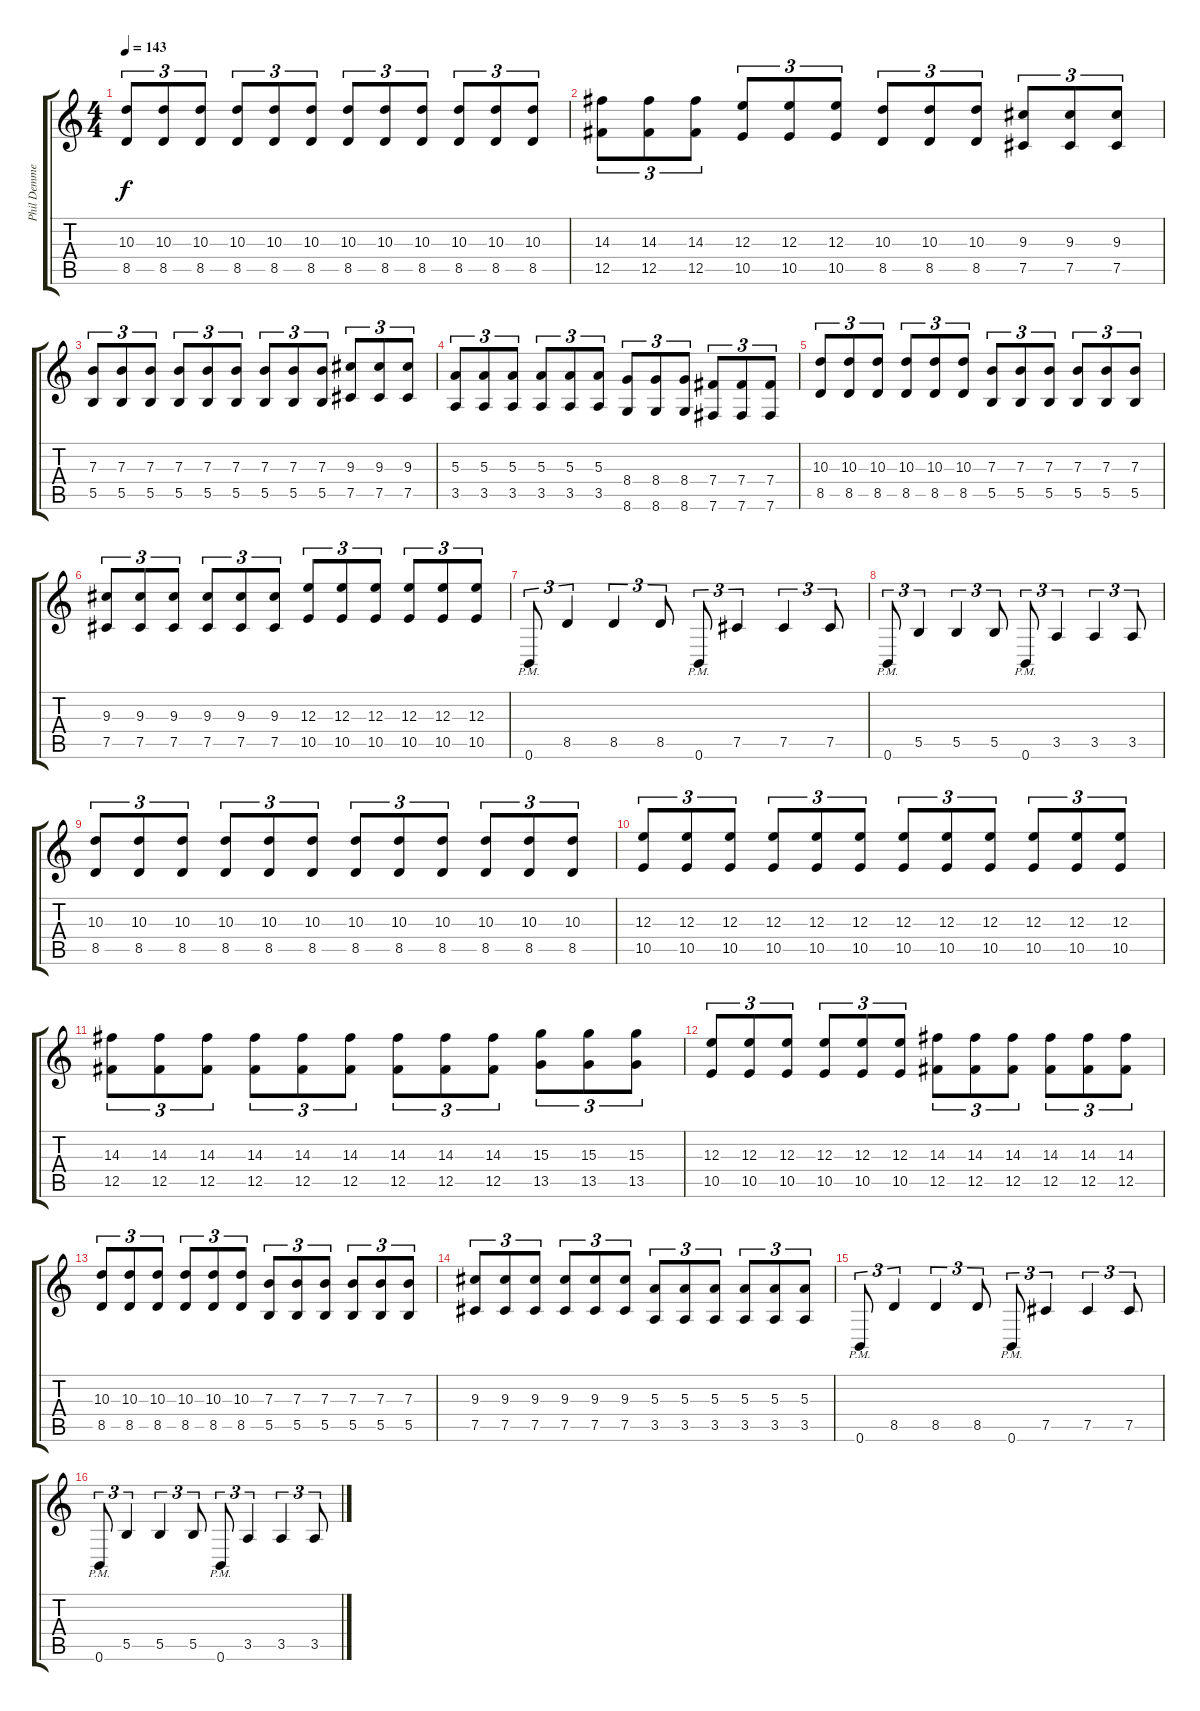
\track ("Phil Demmel" "Phil Demme") {instrument distortionguitar}
\staff {score tabs}
\tuning (Db4 Ab3 E3 B2 Gb2 B1) {hide}
\ts (4 4)
\tempo 143
\clef g2
\ks c
(10.3 8.5).8{tu (3 2) dy f} (10.3 8.5).8{tu (3 2)} (10.3 8.5).8{tu (3 2)} (10.3 8.5).8{tu (3 2)} (10.3 8.5).8{tu (3 2)} (10.3 8.5).8{tu (3 2)} (10.3 8.5).8{tu (3 2)} (10.3 8.5).8{tu (3 2)} (10.3 8.5).8{tu (3 2)} (10.3 8.5).8{tu (3 2)} (10.3 8.5).8{tu (3 2)} (10.3 8.5).8{tu (3 2)} |
(14.3 12.5).8{tu (3 2)} (14.3 12.5).8{tu (3 2)} (14.3 12.5).8{tu (3 2)} (12.3 10.5).8{tu (3 2)} (12.3 10.5).8{tu (3 2)} (12.3 10.5).8{tu (3 2)} (10.3 8.5).8{tu (3 2)} (10.3 8.5).8{tu (3 2)} (10.3 8.5).8{tu (3 2)} (9.3 7.5).8{tu (3 2)} (9.3 7.5).8{tu (3 2)} (9.3 7.5).8{tu (3 2)} |
(7.3 5.5).8{tu (3 2)} (7.3 5.5).8{tu (3 2)} (7.3 5.5).8{tu (3 2)} (7.3 5.5).8{tu (3 2)} (7.3 5.5).8{tu (3 2)} (7.3 5.5).8{tu (3 2)} (7.3 5.5).8{tu (3 2)} (7.3 5.5).8{tu (3 2)} (7.3 5.5).8{tu (3 2)} (9.3 7.5).8{tu (3 2)} (9.3 7.5).8{tu (3 2)} (9.3 7.5).8{tu (3 2)} |
(5.3 3.5).8{tu (3 2)} (5.3 3.5).8{tu (3 2)} (5.3 3.5).8{tu (3 2)} (5.3 3.5).8{tu (3 2)} (5.3 3.5).8{tu (3 2)} (5.3 3.5).8{tu (3 2)} (8.4 8.6).8{tu (3 2)} (8.4 8.6).8{tu (3 2)} (8.4 8.6).8{tu (3 2)} (7.4 7.6).8{tu (3 2)} (7.4 7.6).8{tu (3 2)} (7.4 7.6).8{tu (3 2)} |
(10.3 8.5).8{tu (3 2)} (10.3 8.5).8{tu (3 2)} (10.3 8.5).8{tu (3 2)} (10.3 8.5).8{tu (3 2)} (10.3 8.5).8{tu (3 2)} (10.3 8.5).8{tu (3 2)} (7.3 5.5).8{tu (3 2)} (7.3 5.5).8{tu (3 2)} (7.3 5.5).8{tu (3 2)} (7.3 5.5).8{tu (3 2)} (7.3 5.5).8{tu (3 2)} (7.3 5.5).8{tu (3 2)} |
(9.3 7.5).8{tu (3 2)} (9.3 7.5).8{tu (3 2)} (9.3 7.5).8{tu (3 2)} (9.3 7.5).8{tu (3 2)} (9.3 7.5).8{tu (3 2)} (9.3 7.5).8{tu (3 2)} (12.3 10.5).8{tu (3 2)} (12.3 10.5).8{tu (3 2)} (12.3 10.5).8{tu (3 2)} (12.3 10.5).8{tu (3 2)} (12.3 10.5).8{tu (3 2)} (12.3 10.5).8{tu (3 2)} |
0.6{pm}.8{tu (3 2)} 8.5.4{tu (3 2)} 8.5.4{tu (3 2)} 8.5.8{tu (3 2)} 0.6{pm}.8{tu (3 2)} 7.5.4{tu (3 2)} 7.5.4{tu (3 2)} 7.5.8{tu (3 2)} |
0.6{pm}.8{tu (3 2)} 5.5.4{tu (3 2)} 5.5.4{tu (3 2)} 5.5.8{tu (3 2)} 0.6{pm}.8{tu (3 2)} 3.5.4{tu (3 2)} 3.5.4{tu (3 2)} 3.5.8{tu (3 2)} |
(10.3 8.5).8{tu (3 2)} (10.3 8.5).8{tu (3 2)} (10.3 8.5).8{tu (3 2)} (10.3 8.5).8{tu (3 2)} (10.3 8.5).8{tu (3 2)} (10.3 8.5).8{tu (3 2)} (10.3 8.5).8{tu (3 2)} (10.3 8.5).8{tu (3 2)} (10.3 8.5).8{tu (3 2)} (10.3 8.5).8{tu (3 2)} (10.3 8.5).8{tu (3 2)} (10.3 8.5).8{tu (3 2)} |
(12.3 10.5).8{tu (3 2)} (12.3 10.5).8{tu (3 2)} (12.3 10.5).8{tu (3 2)} (12.3 10.5).8{tu (3 2)} (12.3 10.5).8{tu (3 2)} (12.3 10.5).8{tu (3 2)} (12.3 10.5).8{tu (3 2)} (12.3 10.5).8{tu (3 2)} (12.3 10.5).8{tu (3 2)} (12.3 10.5).8{tu (3 2)} (12.3 10.5).8{tu (3 2)} (12.3 10.5).8{tu (3 2)} |
(14.3 12.5).8{tu (3 2)} (14.3 12.5).8{tu (3 2)} (14.3 12.5).8{tu (3 2)} (14.3 12.5).8{tu (3 2)} (14.3 12.5).8{tu (3 2)} (14.3 12.5).8{tu (3 2)} (14.3 12.5).8{tu (3 2)} (14.3 12.5).8{tu (3 2)} (14.3 12.5).8{tu (3 2)} (15.3 13.5).8{tu (3 2)} (15.3 13.5).8{tu (3 2)} (15.3 13.5).8{tu (3 2)} |
(12.3 10.5).8{tu (3 2)} (12.3 10.5).8{tu (3 2)} (12.3 10.5).8{tu (3 2)} (12.3 10.5).8{tu (3 2)} (12.3 10.5).8{tu (3 2)} (12.3 10.5).8{tu (3 2)} (14.3 12.5).8{tu (3 2)} (14.3 12.5).8{tu (3 2)} (14.3 12.5).8{tu (3 2)} (14.3 12.5).8{tu (3 2)} (14.3 12.5).8{tu (3 2)} (14.3 12.5).8{tu (3 2)} |
(10.3 8.5).8{tu (3 2)} (10.3 8.5).8{tu (3 2)} (10.3 8.5).8{tu (3 2)} (10.3 8.5).8{tu (3 2)} (10.3 8.5).8{tu (3 2)} (10.3 8.5).8{tu (3 2)} (7.3 5.5).8{tu (3 2)} (7.3 5.5).8{tu (3 2)} (7.3 5.5).8{tu (3 2)} (7.3 5.5).8{tu (3 2)} (7.3 5.5).8{tu (3 2)} (7.3 5.5).8{tu (3 2)} |
(9.3 7.5).8{tu (3 2)} (9.3 7.5).8{tu (3 2)} (9.3 7.5).8{tu (3 2)} (9.3 7.5).8{tu (3 2)} (9.3 7.5).8{tu (3 2)} (9.3 7.5).8{tu (3 2)} (5.3 3.5).8{tu (3 2)} (5.3 3.5).8{tu (3 2)} (5.3 3.5).8{tu (3 2)} (5.3 3.5).8{tu (3 2)} (5.3 3.5).8{tu (3 2)} (5.3 3.5).8{tu (3 2)} |
0.6{pm}.8{tu (3 2)} 8.5.4{tu (3 2)} 8.5.4{tu (3 2)} 8.5.8{tu (3 2)} 0.6{pm}.8{tu (3 2)} 7.5.4{tu (3 2)} 7.5.4{tu (3 2)} 7.5.8{tu (3 2)} |
0.6{pm}.8{tu (3 2)} 5.5.4{tu (3 2)} 5.5.4{tu (3 2)} 5.5.8{tu (3 2)} 0.6{pm}.8{tu (3 2)} 3.5.4{tu (3 2)} 3.5.4{tu (3 2)} 3.5.8{tu (3 2)}
